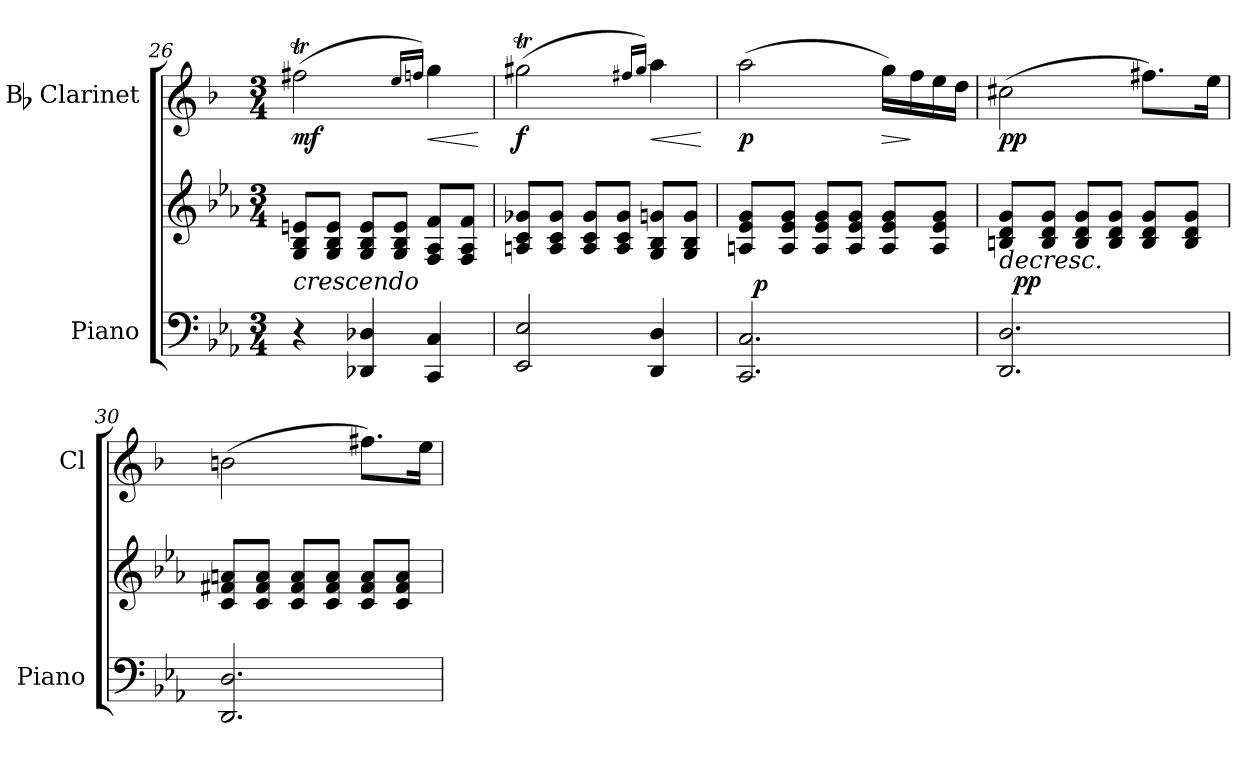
**kern	**kern	**dynam	**kern	**dynam
*part2	*part2	*part2	*part1	*part1
*staff3	*staff2	*staff2/3	*staff1	*staff1
*I"Piano	*	*	*I"Bb Clarinet	*
*I'Piano	*	*	*I'Cl	*
*clefF4	*clefG2	*	*clefG2	*
*	*	*	*ITrd1c2	*
*k[b-e-a-]	*k[b-e-a-]	*	*k[b-e-a-]	*
*E-:	*E-:	*	*E-:	*
*M3/4	*M3/4	*	*M3/4	*
=26	=26	=26	=26	=26
!LO:TX:a:i:t=crescendo	!	!	!	!
!	!	!	!	!LO:DY:b
4r	8G/ 8B-/ 8en/L	.	(>2eent\	mf
.	8G/ 8B-/ 8e/J	.	.	.
4DD-X/ 4D-X/	8G/ 8B-/ 8e/L	.	.	.
.	8G/ 8B-/ 8e/J	.	.	.
.	.	.	16qdd/LL	.
.	.	.	16qee-X/JJ)	.
!	!	!	!	!LO:HP:b
4CC/ 4C/	8F/ 8A-/ 8f/L	.	4ff\	<
.	8F/ 8A-/ 8f/J	.	.	.
.	.	.	.	[
!!LO:PB:g=z
=27	=27	=27	=27	=27
!	!	!	!	!LO:DY:b
2EE-/ 2E-/	8An/ 8c/ 8g-X/L	.	(>2ff#Xt\	f
.	8A/ 8c/ 8g-/J	.	.	.
.	8A/ 8c/ 8g-/L	.	.	.
.	8A/ 8c/ 8g-/J	.	.	.
.	.	.	16qeen/LL	.
.	.	.	16qff#/JJ)	.
!	!	!	!	!LO:HP:b
4DD/ 4D/	8G/ 8B-/ 8gn/L	.	4gg\	<
.	8G/ 8B-/ 8g/J	.	.	.
.	.	.	.	[
=28	=28	=28	=28	=28
!	!	!	!	!LO:DY:b
*^	*	*	*	*
2.CC/ 2.C/	32ryy	8An/ 8e-/ 8g/L	.	(>2gg\	p
!	!	!	!LO:DY:a=2	!	!
.	2ryy	.	p	.	.
.	.	8A/ 8e-/ 8g/J	.	.	.
.	.	8A/ 8e-/ 8g/L	.	.	.
.	.	8A/ 8e-/ 8g/J	.	.	.
!	!	!	!	!	!LO:HP:b
.	.	8A/ 8e-/ 8g/L	.	16ff\LL)	>
.	8..ryy	.	.	.	.
.	.	.	.	16ee-\	]
.	.	8A/ 8e-/ 8g/J	.	16dd\	.
.	.	.	.	16cc\JJ	.
=29	=29	=29	=29	=29	=29
!	!	!	!LO:HP:b	!	!LO:DY:b
2.DD/ 2.D/	32ryy	8Bn/ 8d/ 8g/L	>	(>2bn\	pp
!	!	!	!LO:DY:a=2	!	!
.	2ryy	.	pp	.	.
.	.	8B/ 8d/ 8g/J	.	.	.
.	.	8B/ 8d/ 8g/L	.	.	.
.	.	8B/ 8d/ 8g/J	.	.	.
.	.	8B/ 8d/ 8g/L	.	8.een\L)	.
.	8..ryy	.	.	.	.
.	.	8B/ 8d/ 8g/J	.	.	.
.	.	.	.	16dd\Jk	.
.	.	.	]	.	.
*v	*v	*	*	*	*
=30	=30	=30	=30	=30
2.DD/ 2.D/	8c/ 8f#X/ 8an/L	.	(>2an\	.
.	8c/ 8f#/ 8a/J	.	.	.
.	8c/ 8f#/ 8a/L	.	.	.
.	8c/ 8f#/ 8a/J	.	.	.
.	8c/ 8f#/ 8a/L	.	8.een\L)	.
.	8c/ 8f#/ 8a/J	.	.	.
.	.	.	16dd\Jk	.
=	=	=	=	=
*-	*-	*-	*-	*-
